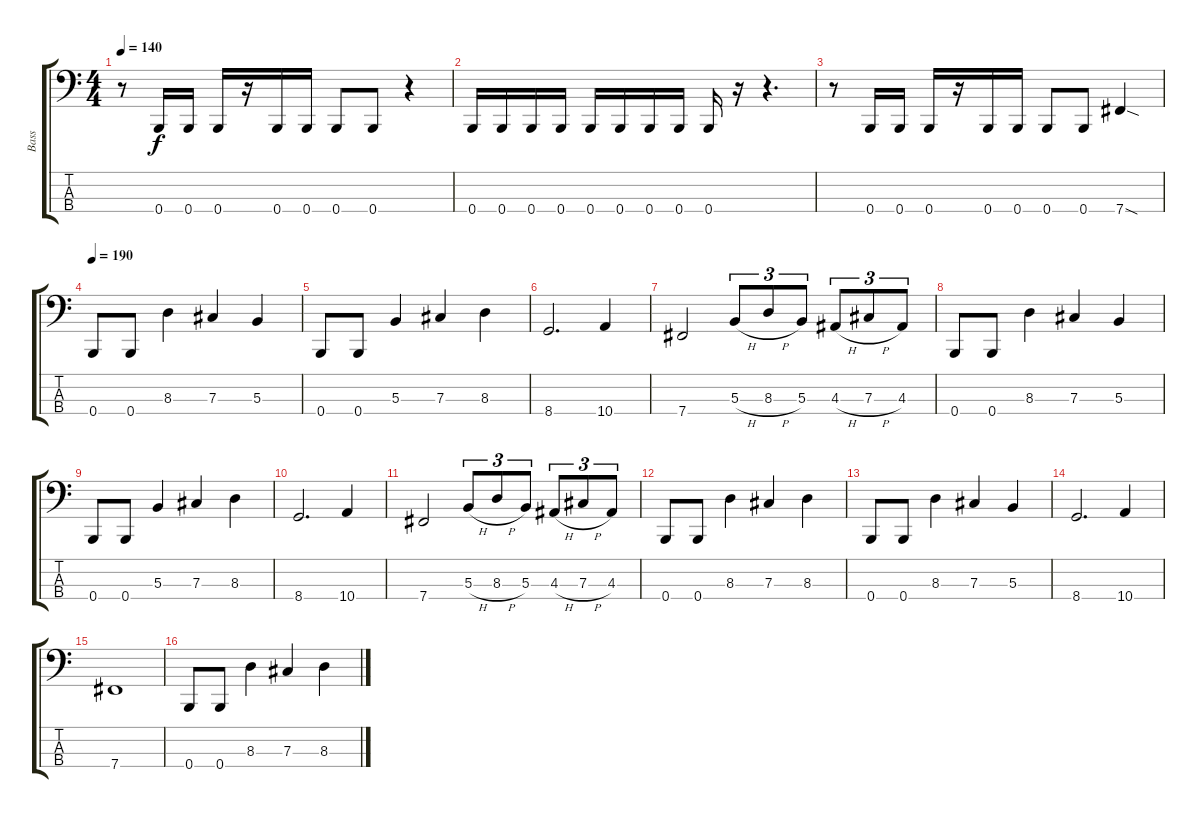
\track ("Bass" "Bass") {instrument electricbassfinger}
\staff {score tabs}
\tuning (E2 B1 Gb1 B0) {hide}
\ts (4 4)
\tempo 140
\clef f4
\ks c
r.8{dy f} 0.4.16 0.4.16 0.4.16 r.16 0.4.16 0.4.16 0.4.8 0.4.8 r.4 |
0.4.16 0.4.16 0.4.16 0.4.16 0.4.16 0.4.16 0.4.16 0.4.16 0.4.16 r.16 r.4{d} |
r.8 0.4.16 0.4.16 0.4.16 r.16 0.4.16 0.4.16 0.4.8 0.4.8 7.4{sod}.4 |
\tempo 190
0.4.8 0.4.8 8.3.4 7.3.4 5.3.4 |
0.4.8 0.4.8 5.3.4 7.3.4 8.3.4 |
8.4.2{d} 10.4.4 |
7.4.2 5.3{h}.8{tu (3 2)} 8.3{h}.8{tu (3 2)} 5.3.8{tu (3 2)} 4.3{h}.8{tu (3 2)} 7.3{h}.8{tu (3 2)} 4.3.8{tu (3 2)} |
0.4.8 0.4.8 8.3.4 7.3.4 5.3.4 |
0.4.8 0.4.8 5.3.4 7.3.4 8.3.4 |
8.4.2{d} 10.4.4 |
7.4.2 5.3{h}.8{tu (3 2)} 8.3{h}.8{tu (3 2)} 5.3.8{tu (3 2)} 4.3{h}.8{tu (3 2)} 7.3{h}.8{tu (3 2)} 4.3.8{tu (3 2)} |
0.4.8 0.4.8 8.3.4 7.3.4 8.3.4 |
0.4.8 0.4.8 8.3.4 7.3.4 5.3.4 |
8.4.2{d} 10.4.4 |
7.4.1 |
0.4.8 0.4.8 8.3.4 7.3.4 8.3.4
